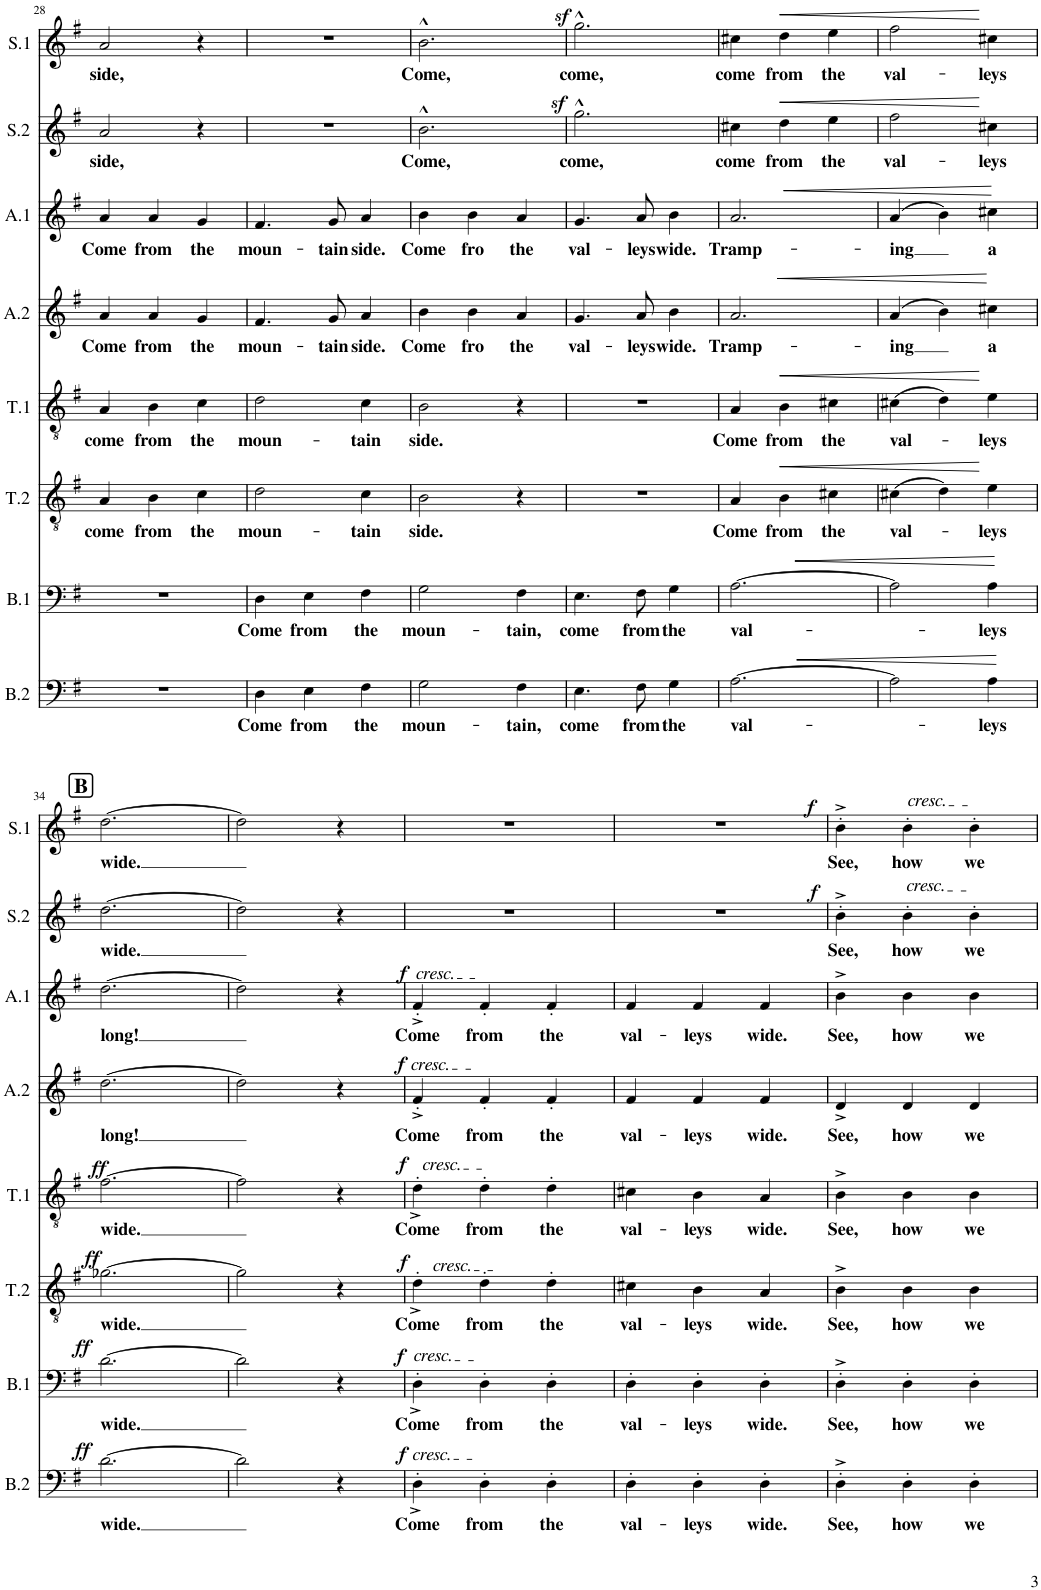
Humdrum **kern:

**kern	**text	**dynam	**kern	**text	**dynam	**kern	**text	**dynam	**kern	**text	**dynam	**kern	**text	**dynam	**kern	**text	**dynam	**kern	**text	**dynam	**kern	**text	**dynam
*part8	*part8	*part8	*part7	*part7	*part7	*part6	*part6	*part6	*part5	*part5	*part5	*part4	*part4	*part4	*part3	*part3	*part3	*part2	*part2	*part2	*part1	*part1	*part1
*staff8	*staff8	*staff8	*staff7	*staff7	*staff7	*staff6	*staff6	*staff6	*staff5	*staff5	*staff5	*staff4	*staff4	*staff4	*staff3	*staff3	*staff3	*staff2	*staff2	*staff2	*staff1	*staff1	*staff1
*I"Basse2	*	*	*I"Basse1	*	*	*I"Tenor2	*	*	*I"Tenor1	*	*	*I"Alto2	*	*	*I"Alto1	*	*	*I"Soprano2	*	*	*I"Soprano1	*	*
*I'B.2	*	*	*I'B.1	*	*	*I'T.2	*	*	*I'T.1	*	*	*I'A.2	*	*	*I'A.1	*	*	*I'S.2	*	*	*I'S.1	*	*
!!LO:PB:g=z
*clefF4	*	*	*clefF4	*	*	*clefGv2	*	*	*clefGv2	*	*	*clefG2	*	*	*clefG2	*	*	*clefG2	*	*	*clefG2	*	*
*k[f#]	*	*	*k[f#]	*	*	*k[f#]	*	*	*k[f#]	*	*	*k[f#]	*	*	*k[f#]	*	*	*k[f#]	*	*	*k[f#]	*	*
*M3/4	*	*	*M3/4	*	*	*M3/4	*	*	*M3/4	*	*	*M3/4	*	*	*M3/4	*	*	*M3/4	*	*	*M3/4	*	*
=28	=28	=28	=28	=28	=28	=28	=28	=28	=28	=28	=28	=28	=28	=28	=28	=28	=28	=28	=28	=28	=28	=28	=28
!	!	!	!	!	!	!	!LO:LY:b	!	!	!LO:LY:b	!	!	!LO:LY:b	!	!	!LO:LY:b	!	!	!LO:LY:b	!	!	!LO:LY:b	!
2.r	.	.	2.r	.	.	4A/	come	.	4A/	come	.	4a/	Come	.	4a/	Come	.	2a/	side,	.	2a/	side,	.
!	!	!	!	!	!	!	!LO:LY:b	!	!	!LO:LY:b	!	!	!LO:LY:b	!	!	!LO:LY:b	!	!	!	!	!	!	!
.	.	.	.	.	.	4B\	from	.	4B\	from	.	4a/	from	.	4a/	from	.	.	.	.	.	.	.
!	!	!	!	!	!	!	!LO:LY:b	!	!	!LO:LY:b	!	!	!LO:LY:b	!	!	!LO:LY:b	!	!	!	!	!	!	!
.	.	.	.	.	.	4c\	the	.	4c\	the	.	4g/	the	.	4g/	the	.	4r	.	.	4r	.	.
=29	=29	=29	=29	=29	=29	=29	=29	=29	=29	=29	=29	=29	=29	=29	=29	=29	=29	=29	=29	=29	=29	=29	=29
!	!LO:LY:b	!	!	!LO:LY:b	!	!	!LO:LY:b	!	!	!LO:LY:b	!	!	!LO:LY:b	!	!	!LO:LY:b	!	!	!	!	!	!	!
4D\	Come	.	4D\	Come	.	2d\	moun-	.	2d\	moun-	.	4.f#/	moun-	.	4.f#/	moun-	.	2.r	.	.	2.r	.	.
!	!LO:LY:b	!	!	!LO:LY:b	!	!	!	!	!	!	!	!	!	!	!	!	!	!	!	!	!	!	!
4E\	from	.	4E\	from	.	.	.	.	.	.	.	.	.	.	.	.	.	.	.	.	.	.	.
!	!	!	!	!	!	!	!	!	!	!	!	!	!LO:LY:b	!	!	!LO:LY:b	!	!	!	!	!	!	!
.	.	.	.	.	.	.	.	.	.	.	.	8g/	-tain	.	8g/	-tain	.	.	.	.	.	.	.
!	!LO:LY:b	!	!	!LO:LY:b	!	!	!LO:LY:b	!	!	!LO:LY:b	!	!	!LO:LY:b	!	!	!LO:LY:b	!	!	!	!	!	!	!
4F#\	the	.	4F#\	the	.	4c\	-tain	.	4c\	-tain	.	4a/	side.	.	4a/	side.	.	.	.	.	.	.	.
=30	=30	=30	=30	=30	=30	=30	=30	=30	=30	=30	=30	=30	=30	=30	=30	=30	=30	=30	=30	=30	=30	=30	=30
!	!LO:LY:b	!	!	!LO:LY:b	!	!	!LO:LY:b	!	!	!LO:LY:b	!	!	!LO:LY:b	!	!	!LO:LY:b	!	!	!LO:LY:b	!	!	!LO:LY:b	!
2G\	moun-	.	2G\	moun-	.	2B\	side.	.	2B\	side.	.	4b\	Come	.	4b\	Come	.	2.b^^\	Come,	.	2.b^^\	Come,	.
!	!	!	!	!	!	!	!	!	!	!	!	!	!LO:LY:b	!	!	!LO:LY:b	!	!	!	!	!	!	!
.	.	.	.	.	.	.	.	.	.	.	.	4b\	fro	.	4b\	fro	.	.	.	.	.	.	.
!	!LO:LY:b	!	!	!LO:LY:b	!	!	!	!	!	!	!	!	!LO:LY:b	!	!	!LO:LY:b	!	!	!	!	!	!	!
4F#\	-tain,	.	4F#\	-tain,	.	4r	.	.	4r	.	.	4a/	the	.	4a/	the	.	.	.	.	.	.	.
=31	=31	=31	=31	=31	=31	=31	=31	=31	=31	=31	=31	=31	=31	=31	=31	=31	=31	=31	=31	=31	=31	=31	=31
!	!LO:LY:b	!	!	!LO:LY:b	!	!	!	!	!	!	!	!	!LO:LY:b	!	!	!LO:LY:b	!	!	!LO:LY:b	!	!	!LO:LY:b	!
4.E\	come	.	4.E\	come	.	2.r	.	.	2.r	.	.	4.g/	val-	.	4.g/	val-	.	2.ggz>^^\	come,	.	2.gg^^\	come,	.
!	!LO:LY:b	!	!	!LO:LY:b	!	!	!	!	!	!	!	!	!LO:LY:b	!	!	!LO:LY:b	!	!	!	!	!	!	!
8F#\	from	.	8F#\	from	.	.	.	.	.	.	.	8a/	-leys	.	8a/	-leys	.	.	.	.	.	.	.
!	!LO:LY:b	!	!	!LO:LY:b	!	!	!	!	!	!	!	!	!LO:LY:b	!	!	!LO:LY:b	!	!	!	!	!	!	!
4G\	the	.	4G\	the	.	.	.	.	.	.	.	4b\	wide.	.	4b\	wide.	.	.	.	.	.	.	.
=32	=32	=32	=32	=32	=32	=32	=32	=32	=32	=32	=32	=32	=32	=32	=32	=32	=32	=32	=32	=32	=32	=32	=32
!	!LO:LY:b	!	!	!LO:LY:b	!	!	!LO:LY:b	!	!	!LO:LY:b	!	!	!LO:LY:b	!	!	!LO:LY:b	!	!	!LO:LY:b	!	!	!LO:LY:b	!
[2.A\	val-	.	[2.A\	val-	.	4A/	Come	.	4A/	Come	.	2.a/	Tramp-	.	2.a/	Tramp-	.	4cc#X\	come	.	4cc#X\	come	.
!	!	!	!	!	!	!	!LO:LY:b	!	!	!LO:LY:b	!	!	!	!	!	!	!	!	!LO:LY:b	!LO:HP:b	!	!LO:LY:b	!LO:HP:b
.	.	.	.	.	.	4B\	from	.	4B\	from	.	.	.	.	.	.	.	4dd\	from	<	4dd\	from	<
!	!	!	!	!	!	!	!LO:LY:b	!	!	!LO:LY:b	!	!	!	!	!	!	!	!	!LO:LY:b	!	!	!LO:LY:b	!
.	.	.	.	.	.	4c#X\	the	.	4c#X\	the	.	.	.	.	.	.	.	4ee\	the	.	4ee\	the	.
=33	=33	=33	=33	=33	=33	=33	=33	=33	=33	=33	=33	=33	=33	=33	=33	=33	=33	=33	=33	=33	=33	=33	=33
!	!	!	!	!	!	!	!LO:LY:b	!	!	!LO:LY:b	!	!	!LO:LY:b	!	!	!LO:LY:b	!	!	!LO:LY:b	!	!	!LO:LY:b	!
2A\]	.	.	2A\]	.	.	(4c#X\	val-	.	(4c#X\	val-	.	(4a/	-ing	.	(4a/	-ing	.	2ff#\	val-	.	2ff#\	val-	.
.	.	.	.	.	.	4d\)	.	.	4d\)	.	.	4b\)	.	.	4b\)	.	.	.	.	.	.	.	.
!	!LO:LY:b	!	!	!LO:LY:b	!	!	!LO:LY:b	!	!	!LO:LY:b	!	!	!LO:LY:b	!	!	!LO:LY:b	!	!	!LO:LY:b	!	!	!LO:LY:b	!
4A\	-leys	.	4A\	-leys	.	4e\	-leys	.	4e\	-leys	.	4cc#X\	a	.	4cc#X\	a	.	4cc#X\	-leys	[	4cc#X\	-leys	[
!!LO:LB:g=z
!!LO:REH:place=s1:a:B:cj:fs=14:t=B
=34	=34	=34	=34	=34	=34	=34	=34	=34	=34	=34	=34	=34	=34	=34	=34	=34	=34	=34	=34	=34	=34	=34	=34
!	!LO:LY:b	!LO:DY:a	!	!LO:LY:b	!LO:DY:a	!	!LO:LY:b	!LO:DY:a	!	!LO:LY:b	!LO:DY:a	!	!LO:LY:b	!	!	!LO:LY:b	!	!	!LO:LY:b	!	!	!LO:LY:b	!
[2.d\	wide.	ff	[2.d\	wide.	ff	[2.g-X\	wide.	ff	[2.f#\	wide.	ff	[2.dd\	long!	.	[2.dd\	long!	.	[2.dd\	wide.	.	[2.dd\	wide.	.
=35	=35	=35	=35	=35	=35	=35	=35	=35	=35	=35	=35	=35	=35	=35	=35	=35	=35	=35	=35	=35	=35	=35	=35
2d\]	.	.	2d\]	.	.	2g-\]	.	.	2f#\]	.	.	2dd\]	.	.	2dd\]	.	.	2dd\]	.	.	2dd\]	.	.
4r	.	.	4r	.	.	4r	.	.	4r	.	.	4r	.	.	4r	.	.	4r	.	.	4r	.	.
=36	=36	=36	=36	=36	=36	=36	=36	=36	=36	=36	=36	=36	=36	=36	=36	=36	=36	=36	=36	=36	=36	=36	=36
!	!	!	!	!	!	!	!	!	!	!	!	!	!	!	!LO:TX:a:i:t=cresc.	!	!	!	!	!	!	!	!
!	!	!	!	!	!	!	!	!	!	!	!	!LO:TX:a:i:t=cresc.	!	!	!	!	!	!	!	!	!	!	!
!	!	!	!	!	!	!	!	!	!LO:TX:a:i:t=cresc.	!	!	!	!	!	!	!	!	!	!	!	!	!	!
!	!	!	!LO:TX:a:i:t=cresc.	!	!	!	!	!	!	!	!	!	!	!	!	!	!	!	!	!	!	!	!
!LO:TX:a:i:t=cresc.	!	!	!	!	!	!	!	!	!	!	!	!	!	!	!	!	!	!	!	!	!	!	!
!	!LO:LY:b	!LO:DY:a	!	!LO:LY:b	!LO:DY:a	!	!LO:LY:b	!	!	!LO:LY:b	!LO:DY:a	!	!LO:LY:b	!LO:DY:a	!	!LO:LY:b	!LO:DY:a	!	!	!	!	!	!
*	*	*	*	*	*	*^	*	*	*	*	*	*	*	*	*	*	*	*	*	*	*	*	*
4D'^<\	Come	f	4D'^<\	Come	f	4d'^<\	8ryy	Come	.	4d'^<\	Come	f	4f#'^/	Come	f	4f#'^/	Come	f	2.r	.	.	2.r	.	.
!	!	!	!	!	!	!	!LO:TX:a:i:t=cresc.	!	!	!	!	!	!	!	!	!	!	!	!	!	!	!	!	!
.	.	.	.	.	.	.	2ryy	.	.	.	.	.	.	.	.	.	.	.	.	.	.	.	.	.
!	!LO:LY:b	!	!	!LO:LY:b	!	!	!	!LO:LY:b	!	!	!LO:LY:b	!	!	!LO:LY:b	!	!	!LO:LY:b	!	!	!	!	!	!	!
4D'\	from	.	4D'\	from	.	4d'\	.	from	.	4d'\	from	.	4f#'/	from	.	4f#'/	from	.	.	.	.	.	.	.
!	!LO:LY:b	!	!	!LO:LY:b	!	!	!	!LO:LY:b	!	!	!LO:LY:b	!	!	!LO:LY:b	!	!	!LO:LY:b	!	!	!	!	!	!	!
4D'\	the	.	4D'\	the	.	4d'\	.	the	.	4d'\	the	.	4f#'/	the	.	4f#'/	the	.	.	.	.	.	.	.
.	.	.	.	.	.	.	8ryy	.	.	.	.	.	.	.	.	.	.	.	.	.	.	.	.	.
=37	=37	=37	=37	=37	=37	=37	=37	=37	=37	=37	=37	=37	=37	=37	=37	=37	=37	=37	=37	=37	=37	=37	=37	=37
!	!LO:LY:b	!	!	!LO:LY:b	!	!	!	!LO:LY:b	!	!	!LO:LY:b	!	!	!LO:LY:b	!	!	!LO:LY:b	!	!	!	!	!	!	!
*	*	*	*	*	*	*v	*v	*	*	*	*	*	*	*	*	*	*	*	*	*	*	*	*	*
4D'\	val-	.	4D'\	val-	.	4c#X\	val-	.	4c#X\	val-	.	4f#/	val-	.	4f#/	val-	.	2.r	.	.	2.r	.	.
!	!LO:LY:b	!	!	!LO:LY:b	!	!	!LO:LY:b	!	!	!LO:LY:b	!	!	!LO:LY:b	!	!	!LO:LY:b	!	!	!	!	!	!	!
4D'\	-leys	.	4D'\	-leys	.	4B\	-leys	.	4B\	-leys	.	4f#/	-leys	.	4f#/	-leys	.	.	.	.	.	.	.
!	!LO:LY:b	!	!	!LO:LY:b	!	!	!LO:LY:b	!	!	!LO:LY:b	!	!	!LO:LY:b	!	!	!LO:LY:b	!	!	!	!	!	!	!
4D'\	wide.	.	4D'\	wide.	.	4A/	wide.	.	4A/	wide.	.	4f#/	wide.	.	4f#/	wide.	.	.	.	.	.	.	.
=38	=38	=38	=38	=38	=38	=38	=38	=38	=38	=38	=38	=38	=38	=38	=38	=38	=38	=38	=38	=38	=38	=38	=38
!	!LO:LY:b	!	!	!LO:LY:b	!	!	!LO:LY:b	!	!	!LO:LY:b	!	!	!LO:LY:b	!	!	!LO:LY:b	!	!	!LO:LY:b	!	!	!LO:LY:b	!
4D'^\	See,	.	4D'^\	See,	.	4B^\	See,	.	4B^\	See,	.	4d^/	See,	.	4b^\	See,	.	4b'^\	See,	.	4b'^\	See,	.
!	!	!	!	!	!	!	!	!	!	!	!	!	!	!	!	!	!	!	!	!	!LO:TX:a:i:t=cresc.	!	!
!	!	!	!	!	!	!	!	!	!	!	!	!	!	!	!	!	!	!LO:TX:a:i:t=cresc.	!	!	!	!	!
!	!LO:LY:b	!	!	!LO:LY:b	!	!	!LO:LY:b	!	!	!LO:LY:b	!	!	!LO:LY:b	!	!	!LO:LY:b	!	!	!LO:LY:b	!	!	!LO:LY:b	!
4D'\	how	.	4D'\	how	.	4B\	how	.	4B\	how	.	4d/	how	.	4b\	how	.	4b'\	how	.	4b'\	how	.
!	!LO:LY:b	!	!	!LO:LY:b	!	!	!LO:LY:b	!	!	!LO:LY:b	!	!	!LO:LY:b	!	!	!LO:LY:b	!	!	!LO:LY:b	!	!	!LO:LY:b	!
4D'\	we	.	4D'\	we	.	4B\	we	.	4B\	we	.	4d/	we	.	4b\	we	.	4b'\	we	.	4b'\	we	.
=	=	=	=	=	=	=	=	=	=	=	=	=	=	=	=	=	=	=	=	=	=	=	=
*-	*-	*-	*-	*-	*-	*-	*-	*-	*-	*-	*-	*-	*-	*-	*-	*-	*-	*-	*-	*-	*-	*-	*-
